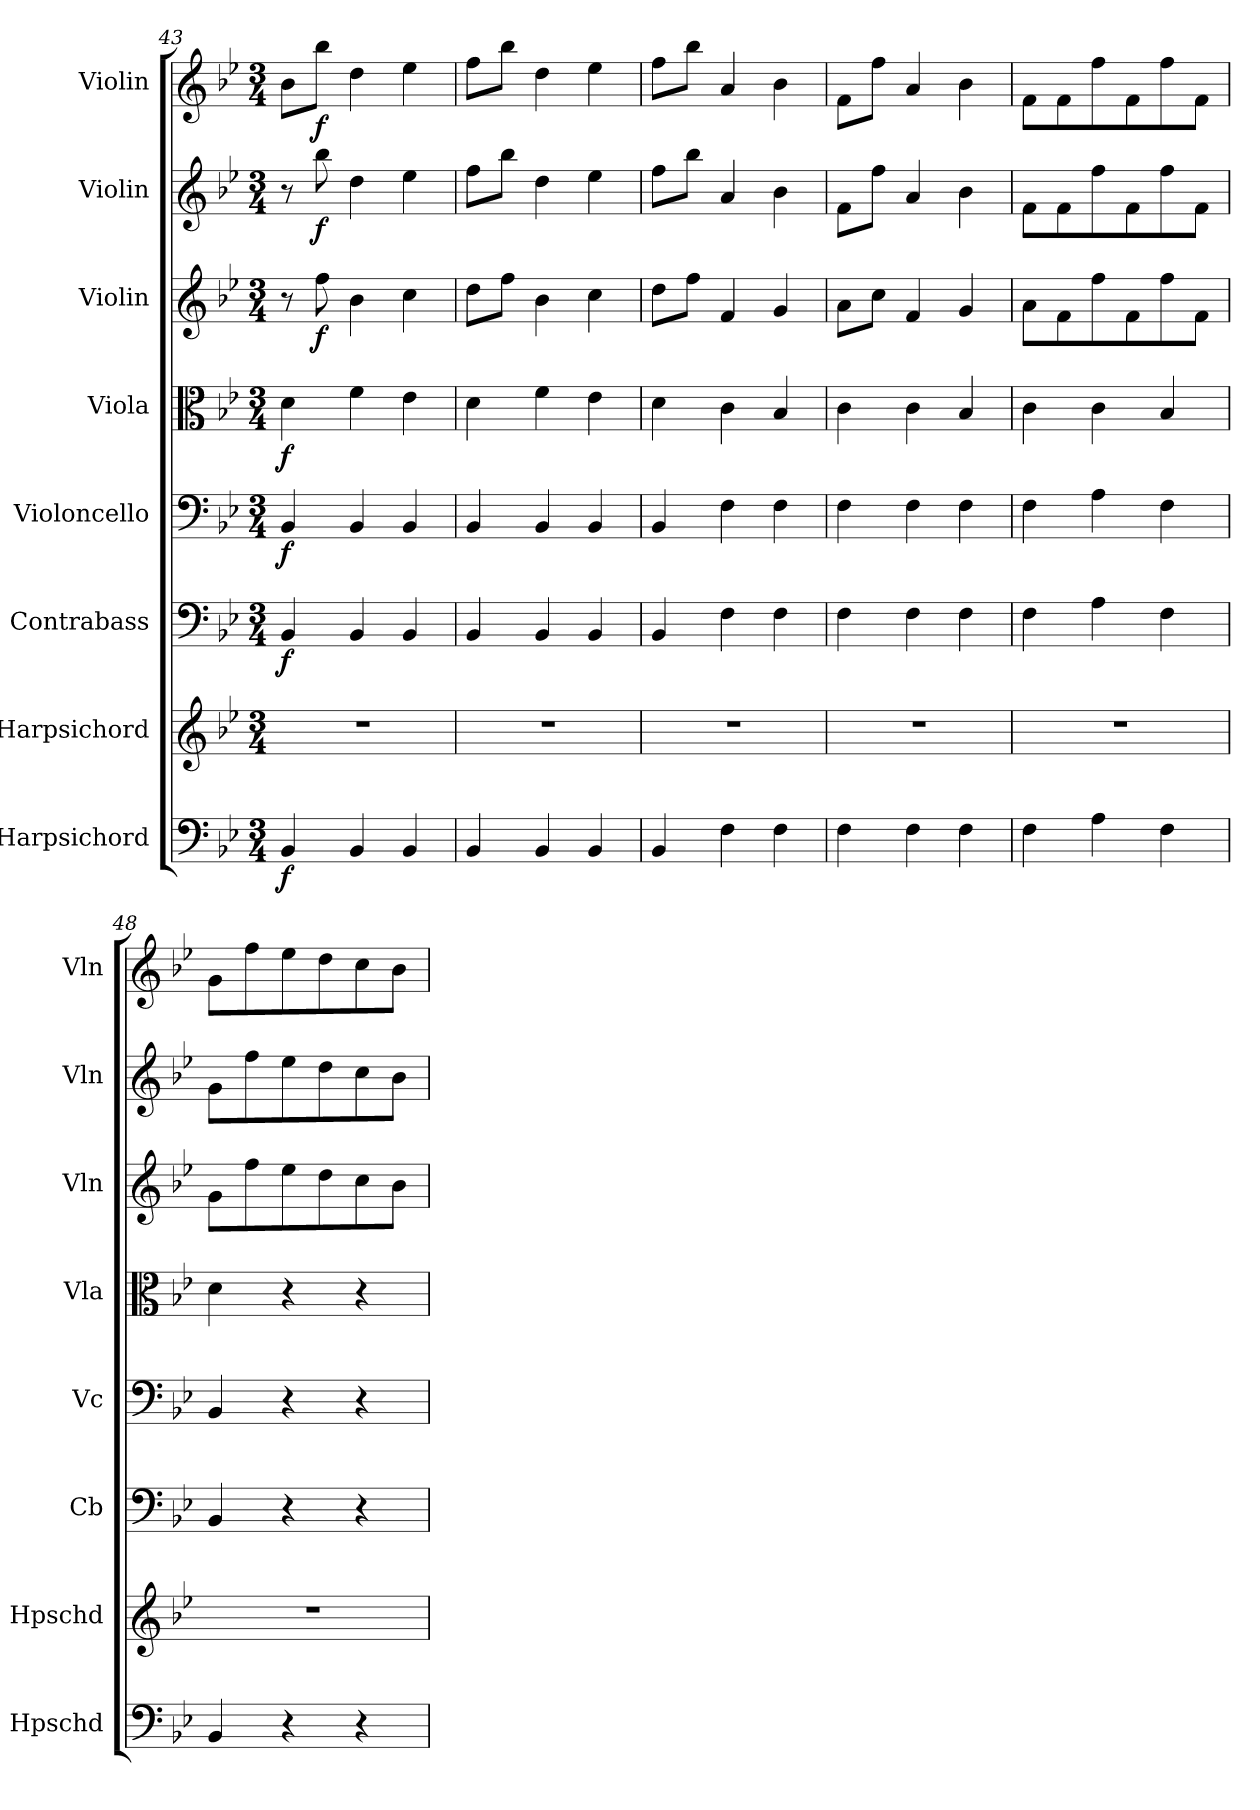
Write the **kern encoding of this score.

**kern	**dynam	**kern	**kern	**dynam	**kern	**dynam	**kern	**dynam	**kern	**dynam	**kern	**dynam	**kern	**dynam
*part8	*part8	*part7	*part6	*part6	*part5	*part5	*part4	*part4	*part3	*part3	*part2	*part2	*part1	*part1
*staff8	*staff8	*staff7	*staff6	*staff6	*staff5	*staff5	*staff4	*staff4	*staff3	*staff3	*staff2	*staff2	*staff1	*staff1
*I"Harpsichord	*	*I"Harpsichord	*I"Contrabass	*	*I"Violoncello	*	*I"Viola	*	*I"Violin	*	*I"Violin	*	*I"Violin	*
*I'Hpschd	*	*I'Hpschd	*I'Cb	*	*I'Vc	*	*I'Vla	*	*I'Vln	*	*I'Vln	*	*I'Vln	*
*clefF4	*	*clefG2	*clefF4	*	*clefF4	*	*clefC3	*	*clefG2	*	*clefG2	*	*clefG2	*
*k[b-e-]	*	*k[b-e-]	*k[b-e-]	*	*k[b-e-]	*	*k[b-e-]	*	*k[b-e-]	*	*k[b-e-]	*	*k[b-e-]	*
*M3/4	*	*M3/4	*M3/4	*	*M3/4	*	*M3/4	*	*M3/4	*	*M3/4	*	*M3/4	*
=43	=43	=43	=43	=43	=43	=43	=43	=43	=43	=43	=43	=43	=43	=43
4BB-/	f	2.r	4BB-/	f	4BB-/	f	4d\	f	8r	.	8r	.	8b-\L	.
.	.	.	.	.	.	.	.	.	8ff\	f	8bb-\	f	8bb-\J	f
4BB-/	.	.	4BB-/	.	4BB-/	.	4f\	.	4b-\	.	4dd\	.	4dd\	.
4BB-/	.	.	4BB-/	.	4BB-/	.	4e-\	.	4cc\	.	4ee-\	.	4ee-\	.
=44	=44	=44	=44	=44	=44	=44	=44	=44	=44	=44	=44	=44	=44	=44
4BB-/	.	2.r	4BB-/	.	4BB-/	.	4d\	.	8dd\L	.	8ff\L	.	8ff\L	.
.	.	.	.	.	.	.	.	.	8ff\J	.	8bb-\J	.	8bb-\J	.
4BB-/	.	.	4BB-/	.	4BB-/	.	4f\	.	4b-\	.	4dd\	.	4dd\	.
4BB-/	.	.	4BB-/	.	4BB-/	.	4e-\	.	4cc\	.	4ee-\	.	4ee-\	.
=45	=45	=45	=45	=45	=45	=45	=45	=45	=45	=45	=45	=45	=45	=45
4BB-/	.	2.r	4BB-/	.	4BB-/	.	4d\	.	8dd\L	.	8ff\L	.	8ff\L	.
.	.	.	.	.	.	.	.	.	8ff\J	.	8bb-\J	.	8bb-\J	.
4F\	.	.	4F\	.	4F\	.	4c\	.	4f/	.	4a/	.	4a/	.
4F\	.	.	4F\	.	4F\	.	4B-/	.	4g/	.	4b-\	.	4b-\	.
=46	=46	=46	=46	=46	=46	=46	=46	=46	=46	=46	=46	=46	=46	=46
4F\	.	2.r	4F\	.	4F\	.	4c\	.	8a\L	.	8f\L	.	8f\L	.
.	.	.	.	.	.	.	.	.	8cc\J	.	8ff\J	.	8ff\J	.
4F\	.	.	4F\	.	4F\	.	4c\	.	4f/	.	4a/	.	4a/	.
4F\	.	.	4F\	.	4F\	.	4B-/	.	4g/	.	4b-\	.	4b-\	.
=47	=47	=47	=47	=47	=47	=47	=47	=47	=47	=47	=47	=47	=47	=47
4F\	.	2.r	4F\	.	4F\	.	4c\	.	8a\L	.	8f\L	.	8f\L	.
.	.	.	.	.	.	.	.	.	8f\	.	8f\	.	8f\	.
4A\	.	.	4A\	.	4A\	.	4c\	.	8ff\	.	8ff\	.	8ff\	.
.	.	.	.	.	.	.	.	.	8f\	.	8f\	.	8f\	.
4F\	.	.	4F\	.	4F\	.	4B-/	.	8ff\	.	8ff\	.	8ff\	.
.	.	.	.	.	.	.	.	.	8f\J	.	8f\J	.	8f\J	.
=48	=48	=48	=48	=48	=48	=48	=48	=48	=48	=48	=48	=48	=48	=48
4BB-/	.	2.r	4BB-/	.	4BB-/	.	4d\	.	8g\L	.	8g\L	.	8g\L	.
.	.	.	.	.	.	.	.	.	8ff\	.	8ff\	.	8ff\	.
4r	.	.	4r	.	4r	.	4r	.	8ee-\	.	8ee-\	.	8ee-\	.
.	.	.	.	.	.	.	.	.	8dd\	.	8dd\	.	8dd\	.
4r	.	.	4r	.	4r	.	4r	.	8cc\	.	8cc\	.	8cc\	.
.	.	.	.	.	.	.	.	.	8b-\J	.	8b-\J	.	8b-\J	.
=	=	=	=	=	=	=	=	=	=	=	=	=	=	=
*-	*-	*-	*-	*-	*-	*-	*-	*-	*-	*-	*-	*-	*-	*-
